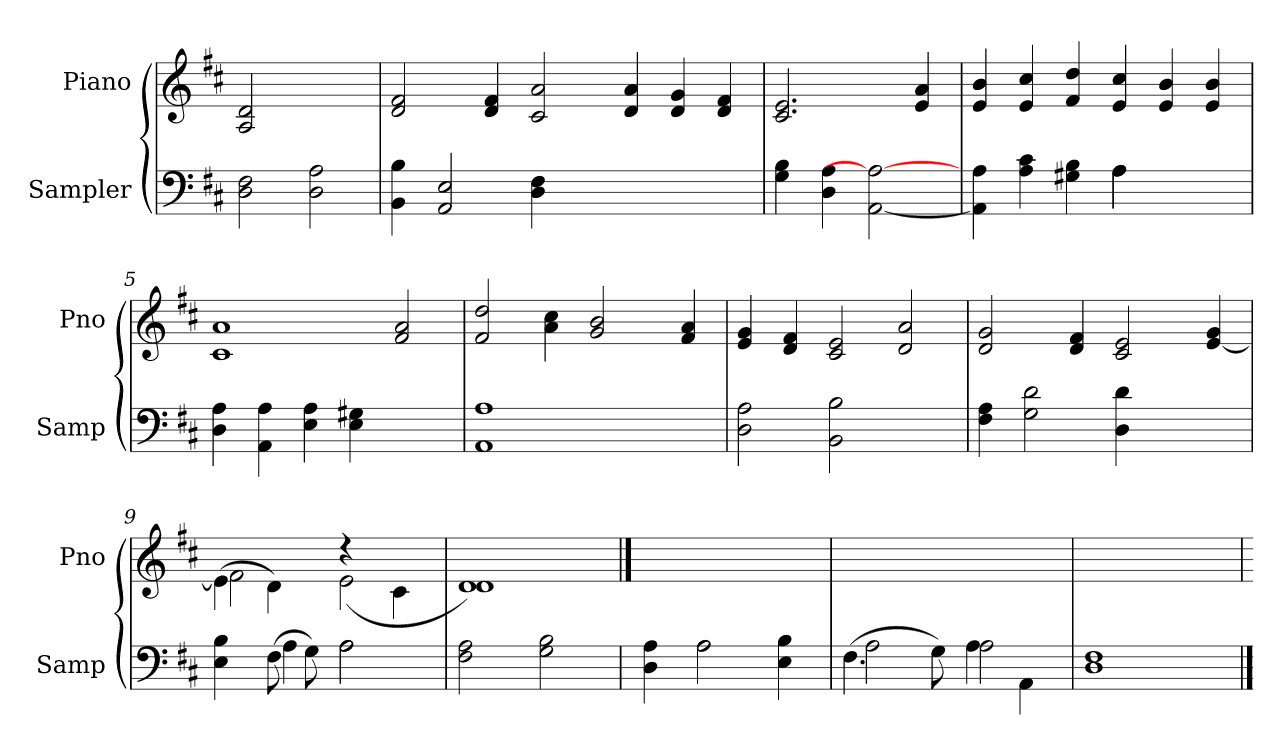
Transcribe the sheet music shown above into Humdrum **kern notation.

**kern	**kern
*part2	*part1
*staff2	*staff1
*I"Sampler	*I"Piano
*I'Samp	*I'Pno
*clefF4	*clefG2
*k[f#c#]	*k[f#c#]
*D:	*D:
=1	=1
2D 2F#	2A 2d
2D 2A	2ryy
=2	=2
4BB 4B	2d 2f#
2AA 2E	.
.	4d 4f#
4D 4F#	2c# 2a
1ryy	.
.	4d 4a
.	4d 4g
.	4d 4f#
=3	=3
4G 4B	2.c# 2.e
4D 4A	.
[2AA 2A_	.
.	4e 4a
=4	=4
*^	*
4AA\] 4A\	2.ryy	4e 4b
4A 4c#	.	4e 4cc#
4G#X 4B	.	4f# 4dd
4A\	4A	4e 4cc#
2ryy	2ryy	4e 4b
.	.	4e 4b
*v	*v	*
=5	=5
4D 4A	1c# 1a
4AA 4A	.
4E 4A	.
4E 4G#X	.
2ryy	2f# 2a
=6	=6
1AA 1A	2f# 2dd
.	4a 4cc#
.	2g 2b
2ryy	.
.	4f# 4a
=7	=7
2D 2A	4e 4g
.	4d 4f#
2BB 2B	2c# 2e
2ryy	2d 2a
=8	=8
4F# 4A	2d 2g
2G 2d	.
.	4d 4f#
4D 4d	2c# 2e
2ryy	.
.	[4e 4g
=9	=9
*^	*^
4E 4B	4ryy	(4e\]	2f#
(8F#\	4A	4d\)	.
8G\)	.	.	.
2A\	2A	4r	(2e
.	.	4c#\	.
*v	*v	*	*
=10	=10	=10
2F# 2A	1d/)	1d
2G 2B	.	.
*	*v	*v
=	==
*^	*
4D 4A	4ryy	4ryy
2A\	2A	2.ryy
4E 4B	4ryy	.
=	=	=
(4.F#\	2A	4ryy
.	.	2.ryy
8G\)	.	.
4A\	2A	.
4AA\	.	.
*v	*v	*
=	=
1D 1F#	4ryy
.	2.ryy
==	=
*-	*-
